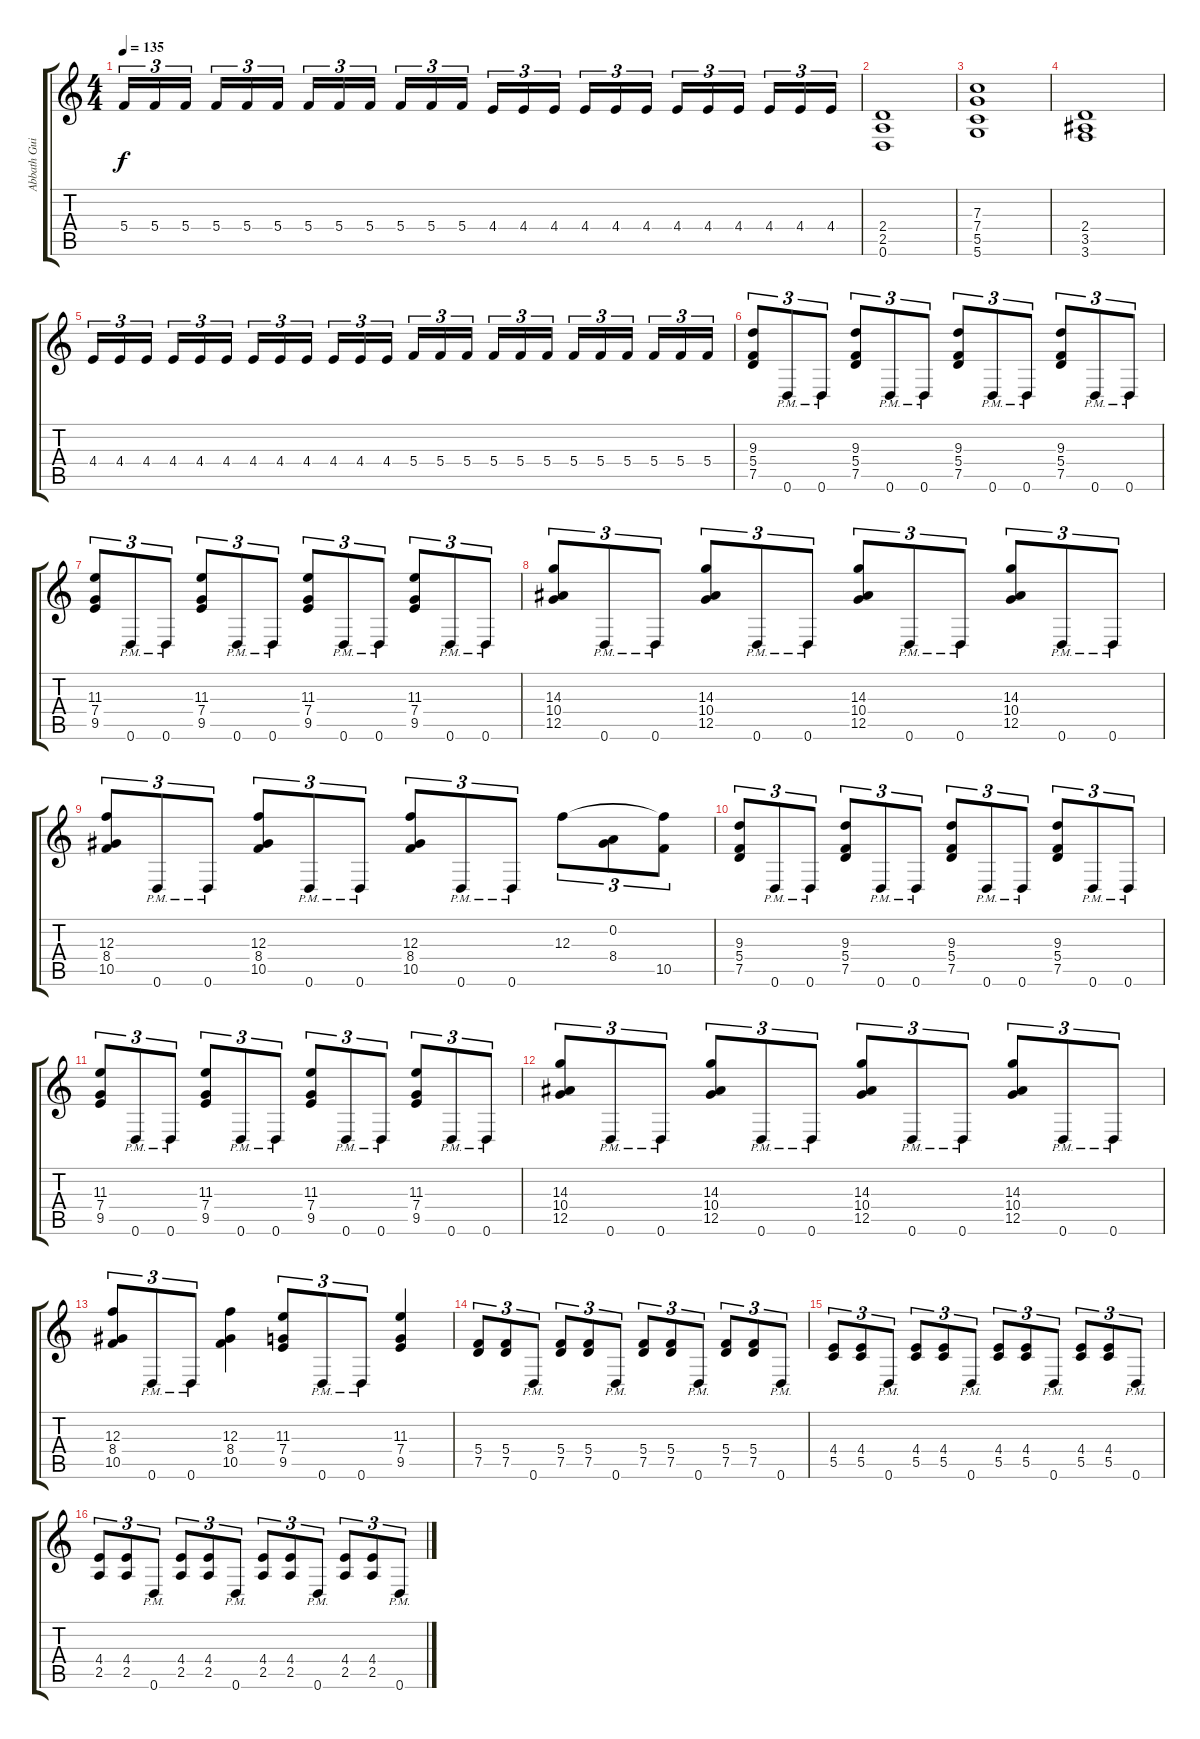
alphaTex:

\track ("Abbath Guitar 2" "Abbath Gui") {instrument distortionguitar}
\staff {score tabs}
\tuning (D4 A3 F3 C3 G2 D2) {hide}
\ts (4 4)
\tempo 135
\clef g2
\ks c
5.4.16{tu (3 2) dy f} 5.4.16{tu (3 2)} 5.4.16{tu (3 2) beam splitsecondary} 5.4.16{tu (3 2)} 5.4.16{tu (3 2)} 5.4.16{tu (3 2)} 5.4.16{tu (3 2)} 5.4.16{tu (3 2)} 5.4.16{tu (3 2) beam splitsecondary} 5.4.16{tu (3 2)} 5.4.16{tu (3 2)} 5.4.16{tu (3 2)} 4.4.16{tu (3 2)} 4.4.16{tu (3 2)} 4.4.16{tu (3 2) beam splitsecondary} 4.4.16{tu (3 2)} 4.4.16{tu (3 2)} 4.4.16{tu (3 2)} 4.4.16{tu (3 2)} 4.4.16{tu (3 2)} 4.4.16{tu (3 2) beam splitsecondary} 4.4.16{tu (3 2)} 4.4.16{tu (3 2)} 4.4.16{tu (3 2)} |
(2.4 2.5 0.6).1 |
(7.3 7.4 5.5 5.6).1 |
(2.4 3.5 3.6).1 |
4.4.16{tu (3 2)} 4.4.16{tu (3 2)} 4.4.16{tu (3 2) beam splitsecondary} 4.4.16{tu (3 2)} 4.4.16{tu (3 2)} 4.4.16{tu (3 2)} 4.4.16{tu (3 2)} 4.4.16{tu (3 2)} 4.4.16{tu (3 2) beam splitsecondary} 4.4.16{tu (3 2)} 4.4.16{tu (3 2)} 4.4.16{tu (3 2)} 5.4.16{tu (3 2)} 5.4.16{tu (3 2)} 5.4.16{tu (3 2) beam splitsecondary} 5.4.16{tu (3 2)} 5.4.16{tu (3 2)} 5.4.16{tu (3 2)} 5.4.16{tu (3 2)} 5.4.16{tu (3 2)} 5.4.16{tu (3 2) beam splitsecondary} 5.4.16{tu (3 2)} 5.4.16{tu (3 2)} 5.4.16{tu (3 2)} |
(9.3 5.4 7.5).8{tu (3 2)} 0.6{pm}.8{tu (3 2)} 0.6{pm}.8{tu (3 2)} (9.3 5.4 7.5).8{tu (3 2)} 0.6{pm}.8{tu (3 2)} 0.6{pm}.8{tu (3 2)} (9.3 5.4 7.5).8{tu (3 2)} 0.6{pm}.8{tu (3 2)} 0.6{pm}.8{tu (3 2)} (9.3 5.4 7.5).8{tu (3 2)} 0.6{pm}.8{tu (3 2)} 0.6{pm}.8{tu (3 2)} |
(11.3 7.4 9.5).8{tu (3 2)} 0.6{pm}.8{tu (3 2)} 0.6{pm}.8{tu (3 2)} (11.3 7.4 9.5).8{tu (3 2)} 0.6{pm}.8{tu (3 2)} 0.6{pm}.8{tu (3 2)} (11.3 7.4 9.5).8{tu (3 2)} 0.6{pm}.8{tu (3 2)} 0.6{pm}.8{tu (3 2)} (11.3 7.4 9.5).8{tu (3 2)} 0.6{pm}.8{tu (3 2)} 0.6{pm}.8{tu (3 2)} |
(14.3 10.4 12.5).8{tu (3 2)} 0.6{pm}.8{tu (3 2)} 0.6{pm}.8{tu (3 2)} (14.3 10.4 12.5).8{tu (3 2)} 0.6{pm}.8{tu (3 2)} 0.6{pm}.8{tu (3 2)} (14.3 10.4 12.5).8{tu (3 2)} 0.6{pm}.8{tu (3 2)} 0.6{pm}.8{tu (3 2)} (14.3 10.4 12.5).8{tu (3 2)} 0.6{pm}.8{tu (3 2)} 0.6{pm}.8{tu (3 2)} |
(12.3 8.4 10.5).8{tu (3 2)} 0.6{pm}.8{tu (3 2)} 0.6{pm}.8{tu (3 2)} (12.3 8.4 10.5).8{tu (3 2)} 0.6{pm}.8{tu (3 2)} 0.6{pm}.8{tu (3 2)} (12.3 8.4 10.5).8{tu (3 2)} 0.6{pm}.8{tu (3 2)} 0.6{pm}.8{tu (3 2)} 12.3.8{tu (3 2)} (0.2 8.4).8{tu (3 2)} (12.3{t} 10.5).8{tu (3 2)} |
(9.3 5.4 7.5).8{tu (3 2)} 0.6{pm}.8{tu (3 2)} 0.6{pm}.8{tu (3 2)} (9.3 5.4 7.5).8{tu (3 2)} 0.6{pm}.8{tu (3 2)} 0.6{pm}.8{tu (3 2)} (9.3 5.4 7.5).8{tu (3 2)} 0.6{pm}.8{tu (3 2)} 0.6{pm}.8{tu (3 2)} (9.3 5.4 7.5).8{tu (3 2)} 0.6{pm}.8{tu (3 2)} 0.6{pm}.8{tu (3 2)} |
(11.3 7.4 9.5).8{tu (3 2)} 0.6{pm}.8{tu (3 2)} 0.6{pm}.8{tu (3 2)} (11.3 7.4 9.5).8{tu (3 2)} 0.6{pm}.8{tu (3 2)} 0.6{pm}.8{tu (3 2)} (11.3 7.4 9.5).8{tu (3 2)} 0.6{pm}.8{tu (3 2)} 0.6{pm}.8{tu (3 2)} (11.3 7.4 9.5).8{tu (3 2)} 0.6{pm}.8{tu (3 2)} 0.6{pm}.8{tu (3 2)} |
(14.3 10.4 12.5).8{tu (3 2)} 0.6{pm}.8{tu (3 2)} 0.6{pm}.8{tu (3 2)} (14.3 10.4 12.5).8{tu (3 2)} 0.6{pm}.8{tu (3 2)} 0.6{pm}.8{tu (3 2)} (14.3 10.4 12.5).8{tu (3 2)} 0.6{pm}.8{tu (3 2)} 0.6{pm}.8{tu (3 2)} (14.3 10.4 12.5).8{tu (3 2)} 0.6{pm}.8{tu (3 2)} 0.6{pm}.8{tu (3 2)} |
(12.3 8.4 10.5).8{tu (3 2)} 0.6{pm}.8{tu (3 2)} 0.6{pm}.8{tu (3 2)} (12.3 8.4 10.5).4 (11.3 7.4 9.5).8{tu (3 2)} 0.6{pm}.8{tu (3 2)} 0.6{pm}.8{tu (3 2)} (11.3 7.4 9.5).4 |
(5.4 7.5).8{tu (3 2)} (5.4 7.5).8{tu (3 2)} 0.6{pm}.8{tu (3 2)} (5.4 7.5).8{tu (3 2)} (5.4 7.5).8{tu (3 2)} 0.6{pm}.8{tu (3 2)} (5.4 7.5).8{tu (3 2)} (5.4 7.5).8{tu (3 2)} 0.6{pm}.8{tu (3 2)} (5.4 7.5).8{tu (3 2)} (5.4 7.5).8{tu (3 2)} 0.6{pm}.8{tu (3 2)} |
(4.4 5.5).8{tu (3 2)} (4.4 5.5).8{tu (3 2)} 0.6{pm}.8{tu (3 2)} (4.4 5.5).8{tu (3 2)} (4.4 5.5).8{tu (3 2)} 0.6{pm}.8{tu (3 2)} (4.4 5.5).8{tu (3 2)} (4.4 5.5).8{tu (3 2)} 0.6{pm}.8{tu (3 2)} (4.4 5.5).8{tu (3 2)} (4.4 5.5).8{tu (3 2)} 0.6{pm}.8{tu (3 2)} |
(4.4 2.5).8{tu (3 2)} (4.4 2.5).8{tu (3 2)} 0.6{pm}.8{tu (3 2)} (4.4 2.5).8{tu (3 2)} (4.4 2.5).8{tu (3 2)} 0.6{pm}.8{tu (3 2)} (4.4 2.5).8{tu (3 2)} (4.4 2.5).8{tu (3 2)} 0.6{pm}.8{tu (3 2)} (4.4 2.5).8{tu (3 2)} (4.4 2.5).8{tu (3 2)} 0.6{pm}.8{tu (3 2)}
